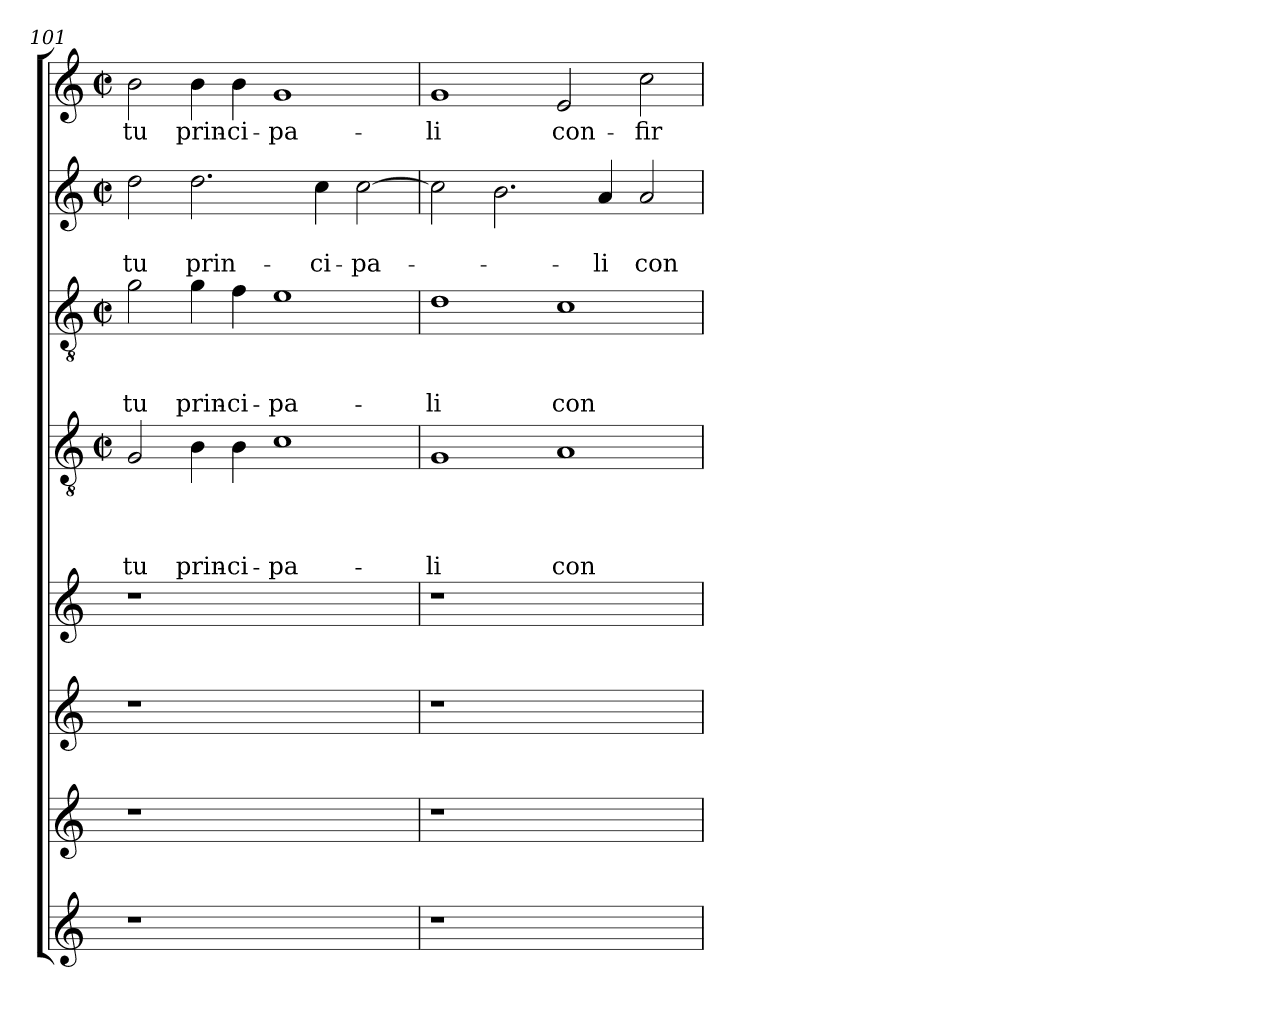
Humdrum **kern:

**kern	**kern	**kern	**kern	**kern	**text	**text	**text	**text	**kern	**text	**text	**text	**kern	**text	**text	**kern	**text
*part8	*part7	*part6	*part5	*part4	*part4	*part4	*part4	*part4	*part3	*part3	*part3	*part3	*part2	*part2	*part2	*part1	*part1
*staff8	*staff7	*staff6	*staff5	*staff4	*staff4	*staff4	*staff4	*staff4	*staff3	*staff3	*staff3	*staff3	*staff2	*staff2	*staff2	*staff1	*staff1
*clefG2	*clefG2	*clefG2	*clefG2	*clefGv2	*	*	*	*	*clefGv2	*	*	*	*clefG2	*	*	*clefG2	*
*k[]	*k[]	*k[]	*k[]	*k[]	*	*	*	*	*k[]	*	*	*	*k[]	*	*	*k[]	*
*C:	*C:	*C:	*C:	*C:	*	*	*	*	*C:	*	*	*	*C:	*	*	*C:	*
*	*	*	*	*M2/2	*	*	*	*	*M2/2	*	*	*	*M2/2	*	*	*M2/2	*
*	*	*	*	*met(c|)	*	*	*	*	*met(c|)	*	*	*	*met(c|)	*	*	*met(c|)	*
=101	=101	=101	=101	=101	=101	=101	=101	=101	=101	=101	=101	=101	=101	=101	=101	=101	=101
!	!	!	!	!	!	!	!	!LO:LY:b	!	!	!	!LO:LY:b	!	!	!LO:LY:b	!	!LO:LY:b
1r	1r	1r	1r	2G/	.	.	.	-tu	2g\	.	.	-tu	2dd\	.	-tu	2b\	-tu
!	!	!	!	!	!	!	!	!LO:LY:b	!	!	!	!LO:LY:b	!	!	!LO:LY:b	!	!LO:LY:b
.	.	.	.	4B\	.	.	.	prin-	4g\	.	.	prin-	2.dd\	.	prin-	4b\	prin-
!	!	!	!	!	!	!	!	!LO:LY:b	!	!	!	!LO:LY:b	!	!	!	!	!LO:LY:b
.	.	.	.	4B\	.	.	.	-ci-	4f\	.	.	-ci-	.	.	.	4b\	-ci-
!	!	!	!	!	!	!	!	!LO:LY:b	!	!	!	!LO:LY:b	!	!	!	!	!LO:LY:b
1ryy	1ryy	1ryy	1ryy	1c	.	.	.	-pa-	1e	.	.	-pa-	.	.	.	1g	-pa-
!	!	!	!	!	!	!	!	!	!	!	!	!	!	!	!LO:LY:b	!	!
.	.	.	.	.	.	.	.	.	.	.	.	.	4cc\	.	-ci-	.	.
!	!	!	!	!	!	!	!	!	!	!	!	!	!	!	!LO:LY:b	!	!
.	.	.	.	.	.	.	.	.	.	.	.	.	[>2cc\	.	-pa-	.	.
=102	=102	=102	=102	=102	=102	=102	=102	=102	=102	=102	=102	=102	=102	=102	=102	=102	=102
!	!	!	!	!	!	!	!	!LO:LY:b	!	!	!	!LO:LY:b	!	!	!	!	!LO:LY:b
1r	1r	1r	1r	1G	.	.	.	-li	1d	.	.	-li	2cc\]	.	.	1g	-li
.	.	.	.	.	.	.	.	.	.	.	.	.	2.b\	.	.	.	.
!	!	!	!	!	!	!	!	!LO:LY:b	!	!	!	!LO:LY:b	!	!	!	!	!LO:LY:b
1ryy	1ryy	1ryy	1ryy	1A	.	.	.	con-	1c	.	.	con-	.	.	.	2e/	con-
!	!	!	!	!	!	!	!	!	!	!	!	!	!	!	!LO:LY:b	!	!
.	.	.	.	.	.	.	.	.	.	.	.	.	4a/	.	-li	.	.
!	!	!	!	!	!	!	!	!	!	!	!	!	!	!	!LO:LY:b	!	!LO:LY:b
.	.	.	.	.	.	.	.	.	.	.	.	.	[<2a/	.	con-	[<2cc\	-fir-
=	=	=	=	=	=	=	=	=	=	=	=	=	=	=	=	=	=
*-	*-	*-	*-	*-	*-	*-	*-	*-	*-	*-	*-	*-	*-	*-	*-	*-	*-
